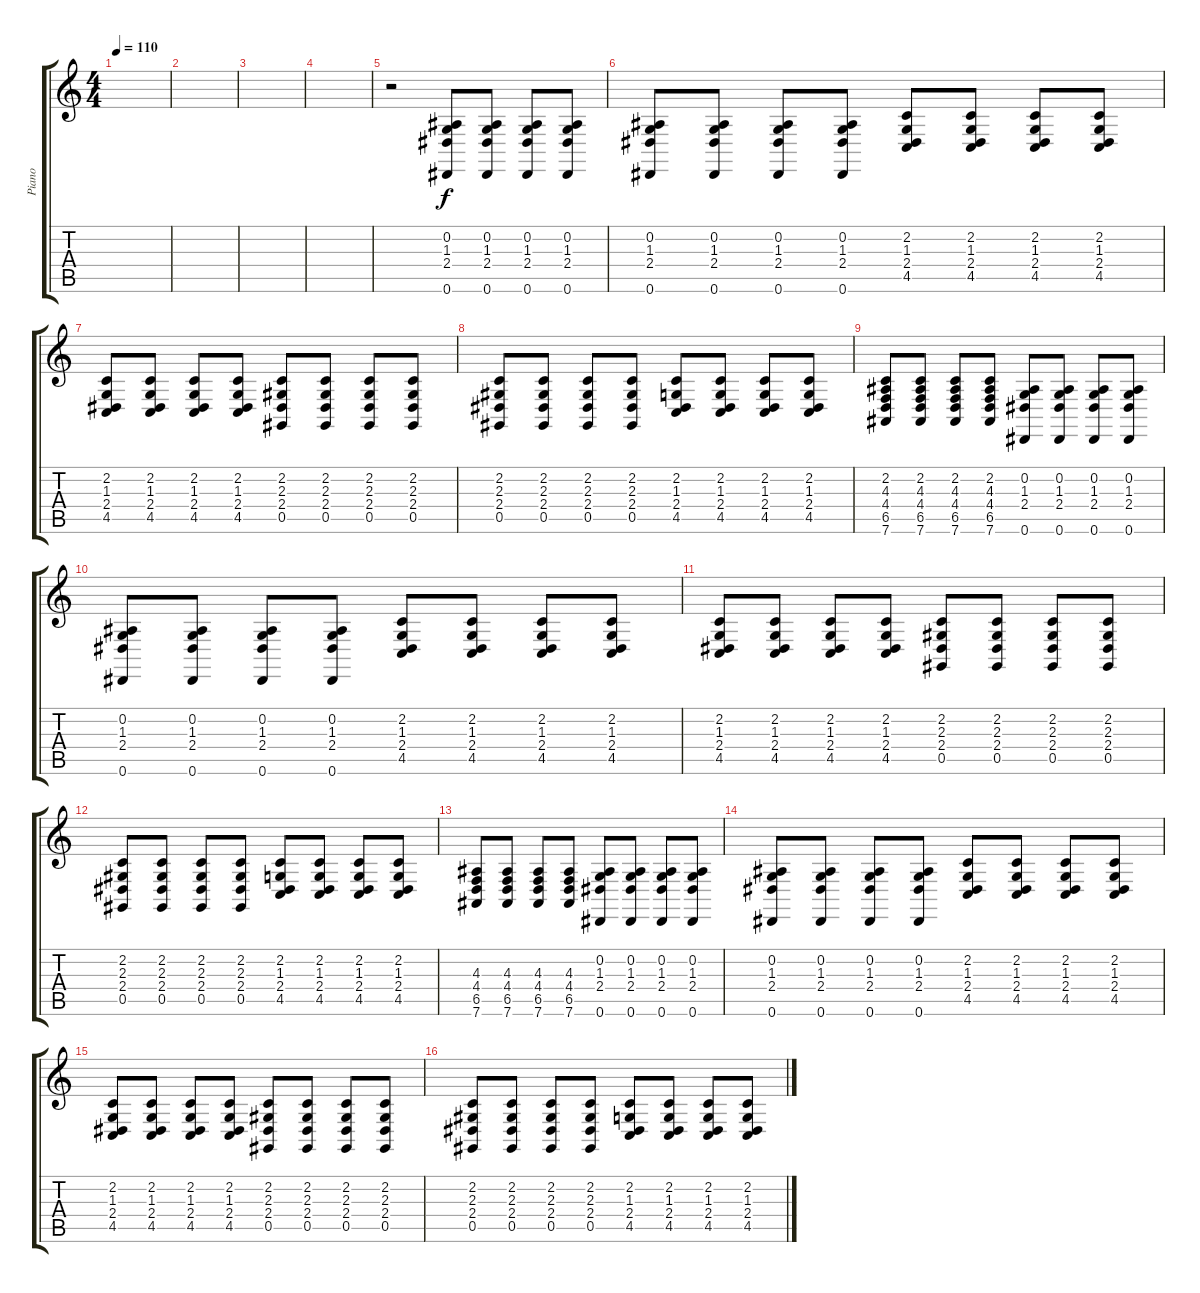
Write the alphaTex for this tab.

\track ("Piano" "Piano") {instrument brightacousticpiano}
\staff {score tabs}
\tuning (Eb4 Bb3 Gb3 Db3 Ab2 Eb2) {hide}
\ts (4 4)
\tempo 110
\clef g2
\ks c
|
|
|
|
r.2 (0.2 1.3 2.4 0.6).8 (0.2 1.3 2.4 0.6).8 (0.2 1.3 2.4 0.6).8 (0.2 1.3 2.4 0.6).8 |
(0.2 1.3 2.4 0.6).8 (0.2 1.3 2.4 0.6).8 (0.2 1.3 2.4 0.6).8 (0.2 1.3 2.4 0.6).8 (2.2 1.3 2.4 4.5).8 (2.2 1.3 2.4 4.5).8 (2.2 1.3 2.4 4.5).8 (2.2 1.3 2.4 4.5).8 |
(2.2 1.3 2.4 4.5).8 (2.2 1.3 2.4 4.5).8 (2.2 1.3 2.4 4.5).8 (2.2 1.3 2.4 4.5).8 (2.2 2.3 2.4 0.5).8 (2.2 2.3 2.4 0.5).8 (2.2 2.3 2.4 0.5).8 (2.2 2.3 2.4 0.5).8 |
(2.2 2.3 2.4 0.5).8 (2.2 2.3 2.4 0.5).8 (2.2 2.3 2.4 0.5).8 (2.2 2.3 2.4 0.5).8 (2.2 1.3 2.4 4.5).8 (2.2 1.3 2.4 4.5).8 (2.2 1.3 2.4 4.5).8 (2.2 1.3 2.4 4.5).8 |
(2.2 4.3 4.4 6.5 7.6).8 (2.2 4.3 4.4 6.5 7.6).8 (2.2 4.3 4.4 6.5 7.6).8 (2.2 4.3 4.4 6.5 7.6).8 (0.2 1.3 2.4 0.6).8 (0.2 1.3 2.4 0.6).8 (0.2 1.3 2.4 0.6).8 (0.2 1.3 2.4 0.6).8 |
(0.2 1.3 2.4 0.6).8 (0.2 1.3 2.4 0.6).8 (0.2 1.3 2.4 0.6).8 (0.2 1.3 2.4 0.6).8 (2.2 1.3 2.4 4.5).8 (2.2 1.3 2.4 4.5).8 (2.2 1.3 2.4 4.5).8 (2.2 1.3 2.4 4.5).8 |
(2.2 1.3 2.4 4.5).8 (2.2 1.3 2.4 4.5).8 (2.2 1.3 2.4 4.5).8 (2.2 1.3 2.4 4.5).8 (2.2 2.3 2.4 0.5).8 (2.2 2.3 2.4 0.5).8 (2.2 2.3 2.4 0.5).8 (2.2 2.3 2.4 0.5).8 |
(2.2 2.3 2.4 0.5).8 (2.2 2.3 2.4 0.5).8 (2.2 2.3 2.4 0.5).8 (2.2 2.3 2.4 0.5).8 (2.2 1.3 2.4 4.5).8 (2.2 1.3 2.4 4.5).8 (2.2 1.3 2.4 4.5).8 (2.2 1.3 2.4 4.5).8 |
(4.3 4.4 6.5 7.6).8 (4.3 4.4 6.5 7.6).8 (4.3 4.4 6.5 7.6).8 (4.3 4.4 6.5 7.6).8 (0.2 1.3 2.4 0.6).8 (0.2 1.3 2.4 0.6).8 (0.2 1.3 2.4 0.6).8 (0.2 1.3 2.4 0.6).8 |
(0.2 1.3 2.4 0.6).8 (0.2 1.3 2.4 0.6).8 (0.2 1.3 2.4 0.6).8 (0.2 1.3 2.4 0.6).8 (2.2 1.3 2.4 4.5).8 (2.2 1.3 2.4 4.5).8 (2.2 1.3 2.4 4.5).8 (2.2 1.3 2.4 4.5).8 |
(2.2 1.3 2.4 4.5).8 (2.2 1.3 2.4 4.5).8 (2.2 1.3 2.4 4.5).8 (2.2 1.3 2.4 4.5).8 (2.2 2.3 2.4 0.5).8 (2.2 2.3 2.4 0.5).8 (2.2 2.3 2.4 0.5).8 (2.2 2.3 2.4 0.5).8 |
(2.2 2.3 2.4 0.5).8 (2.2 2.3 2.4 0.5).8 (2.2 2.3 2.4 0.5).8 (2.2 2.3 2.4 0.5).8 (2.2 1.3 2.4 4.5).8 (2.2 1.3 2.4 4.5).8 (2.2 1.3 2.4 4.5).8 (2.2 1.3 2.4 4.5).8
